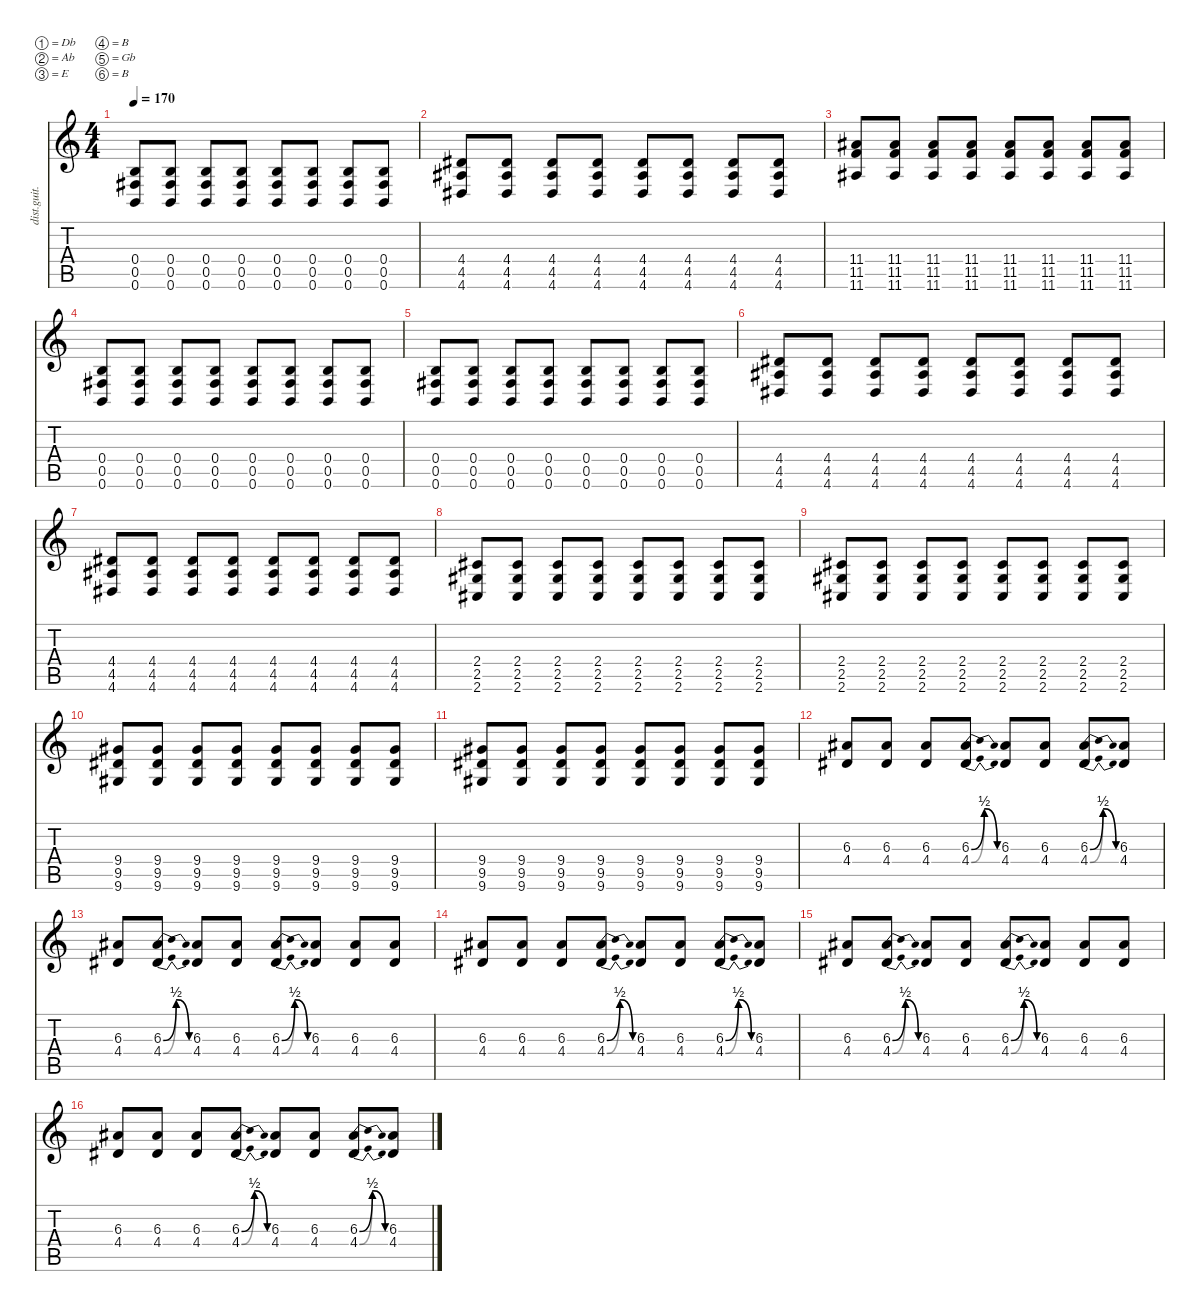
\defaultSystemsLayout 4
\hideDynamics
\bracketExtendMode nobrackets
\otherSystemsTrackNameOrientation horizontal
\track ("Distortion Guitar" "dist.guit.") {instrument distortionguitar}
\staff {score tabs}
\tuning (Db4 Ab3 E3 B2 Gb2 B1)
\ts (4 4)
\tempo 170
\clef g2
\ks c
(0.6 0.5{acc #} 0.4).8{dy mf beam Up} (0.6 0.5{acc #} 0.4).8{beam Up} (0.6 0.5{acc #} 0.4).8{beam Up} (0.6 0.5{acc #} 0.4).8{beam Up} (0.6 0.5{acc #} 0.4).8{beam Up} (0.6 0.5{acc #} 0.4).8{beam Up} (0.6 0.5{acc #} 0.4).8{beam Up} (0.6 0.5{acc #} 0.4).8{beam Up} |
(4.6{acc #} 4.5{acc #} 4.4{acc #}).8{beam Up} (4.6{acc #} 4.5{acc #} 4.4{acc #}).8{beam Up} (4.6{acc #} 4.5{acc #} 4.4{acc #}).8{beam Up} (4.6{acc #} 4.5{acc #} 4.4{acc #}).8{beam Up} (4.6{acc #} 4.5{acc #} 4.4{acc #}).8{beam Up} (4.6{acc #} 4.5{acc #} 4.4{acc #}).8{beam Up} (4.6{acc #} 4.5{acc #} 4.4{acc #}).8{beam Up} (4.6{acc #} 4.5{acc #} 4.4{acc #}).8{beam Up} |
(11.6{acc #} 11.5 11.4{acc #}).8{beam Up} (11.6{acc #} 11.5 11.4{acc #}).8{beam Up} (11.6{acc #} 11.5 11.4{acc #}).8{beam Up} (11.6{acc #} 11.5 11.4{acc #}).8{beam Up} (11.6{acc #} 11.5 11.4{acc #}).8{beam Up} (11.6{acc #} 11.5 11.4{acc #}).8{beam Up} (11.6{acc #} 11.5 11.4{acc #}).8{beam Up} (11.6{acc #} 11.5 11.4{acc #}).8{beam Up} |
(0.6 0.5{acc #} 0.4).8{beam Up} (0.6 0.5{acc #} 0.4).8{beam Up} (0.6 0.5{acc #} 0.4).8{beam Up} (0.6 0.5{acc #} 0.4).8{beam Up} (0.6 0.5{acc #} 0.4).8{beam Up} (0.6 0.5{acc #} 0.4).8{beam Up} (0.6 0.5{acc #} 0.4).8{beam Up} (0.6 0.5{acc #} 0.4).8{beam Up} |
(0.6 0.5{acc #} 0.4).8{beam Up} (0.6 0.5{acc #} 0.4).8{beam Up} (0.6 0.5{acc #} 0.4).8{beam Up} (0.6 0.5{acc #} 0.4).8{beam Up} (0.6 0.5{acc #} 0.4).8{beam Up} (0.6 0.5{acc #} 0.4).8{beam Up} (0.6 0.5{acc #} 0.4).8{beam Up} (0.6 0.5{acc #} 0.4).8{beam Up} |
(4.6{acc #} 4.5{acc #} 4.4{acc #}).8{beam Up} (4.6{acc #} 4.5{acc #} 4.4{acc #}).8{beam Up} (4.6{acc #} 4.5{acc #} 4.4{acc #}).8{beam Up} (4.6{acc #} 4.5{acc #} 4.4{acc #}).8{beam Up} (4.6{acc #} 4.5{acc #} 4.4{acc #}).8{beam Up} (4.6{acc #} 4.5{acc #} 4.4{acc #}).8{beam Up} (4.6{acc #} 4.5{acc #} 4.4{acc #}).8{beam Up} (4.6{acc #} 4.5{acc #} 4.4{acc #}).8{beam Up} |
(4.6{acc #} 4.5{acc #} 4.4{acc #}).8{beam Up} (4.6{acc #} 4.5{acc #} 4.4{acc #}).8{beam Up} (4.6{acc #} 4.5{acc #} 4.4{acc #}).8{beam Up} (4.6{acc #} 4.5{acc #} 4.4{acc #}).8{beam Up} (4.6{acc #} 4.5{acc #} 4.4{acc #}).8{beam Up} (4.6{acc #} 4.5{acc #} 4.4{acc #}).8{beam Up} (4.6{acc #} 4.5{acc #} 4.4{acc #}).8{beam Up} (4.6{acc #} 4.5{acc #} 4.4{acc #}).8{beam Up} |
(2.6{acc #} 2.5{acc #} 2.4{acc #}).8{beam Up} (2.6{acc #} 2.5{acc #} 2.4{acc #}).8{beam Up} (2.6{acc #} 2.5{acc #} 2.4{acc #}).8{beam Up} (2.6{acc #} 2.5{acc #} 2.4{acc #}).8{beam Up} (2.6{acc #} 2.5{acc #} 2.4{acc #}).8{beam Up} (2.6{acc #} 2.5{acc #} 2.4{acc #}).8{beam Up} (2.6{acc #} 2.5{acc #} 2.4{acc #}).8{beam Up} (2.6{acc #} 2.5{acc #} 2.4{acc #}).8{beam Up} |
(2.6{acc #} 2.5{acc #} 2.4{acc #}).8{beam Up} (2.6{acc #} 2.5{acc #} 2.4{acc #}).8{beam Up} (2.6{acc #} 2.5{acc #} 2.4{acc #}).8{beam Up} (2.6{acc #} 2.5{acc #} 2.4{acc #}).8{beam Up} (2.6{acc #} 2.5{acc #} 2.4{acc #}).8{beam Up} (2.6{acc #} 2.5{acc #} 2.4{acc #}).8{beam Up} (2.6{acc #} 2.5{acc #} 2.4{acc #}).8{beam Up} (2.6{acc #} 2.5{acc #} 2.4{acc #}).8{beam Up} |
(9.6{acc #} 9.5{acc #} 9.4{acc #}).8{beam Up} (9.6{acc #} 9.5{acc #} 9.4{acc #}).8{beam Up} (9.6{acc #} 9.5{acc #} 9.4{acc #}).8{beam Up} (9.6{acc #} 9.5{acc #} 9.4{acc #}).8{beam Up} (9.6{acc #} 9.5{acc #} 9.4{acc #}).8{beam Up} (9.6{acc #} 9.5{acc #} 9.4{acc #}).8{beam Up} (9.6{acc #} 9.5{acc #} 9.4{acc #}).8{beam Up} (9.6{acc #} 9.5{acc #} 9.4{acc #}).8{beam Up} |
(9.6{acc #} 9.5{acc #} 9.4{acc #}).8{beam Up} (9.6{acc #} 9.5{acc #} 9.4{acc #}).8{beam Up} (9.6{acc #} 9.5{acc #} 9.4{acc #}).8{beam Up} (9.6{acc #} 9.5{acc #} 9.4{acc #}).8{beam Up} (9.6{acc #} 9.5{acc #} 9.4{acc #}).8{beam Up} (9.6{acc #} 9.5{acc #} 9.4{acc #}).8{beam Up} (9.6{acc #} 9.5{acc #} 9.4{acc #}).8{beam Up} (9.6{acc #} 9.5{acc #} 9.4{acc #}).8{beam Up} |
(4.4{acc #} 6.3{acc #}).8{beam Up} (4.4{acc #} 6.3{acc #}).8{beam Up} (4.4{acc #} 6.3{acc #}).8{beam Up} (4.4{be (bendrelease 0 0 10.799999999999999 2 20.4 2 30 0) acc #} 6.3{be (bendrelease 0 0 9.6 2 20.4 2 30 0) acc #}).8{beam Up} (4.4{acc #} 6.3{acc #}).8{beam Up} (4.4{acc #} 6.3{acc #}).8{beam Up} (4.4{be (bendrelease 0 0 10.2 2 20.4 2 30 0) acc #} 6.3{be (bendrelease 0 0 10.799999999999999 2 20.4 2 30 0) acc #}).8{beam Up} (4.4{acc #} 6.3{acc #}).8{beam Up} |
(6.3{acc #} 4.4{acc #}).8{beam Up} (6.3{be (bendrelease 0 0 10.799999999999999 2 20.4 2 30 0) acc #} 4.4{be (bendrelease 0 0 10.2 2 20.4 2 30 0) acc #}).8{beam Up} (6.3{acc #} 4.4{acc #}).8{beam Up} (6.3{acc #} 4.4{acc #}).8{beam Up} (6.3{be (bendrelease 0 0 9.6 2 20.4 2 30 0) acc #} 4.4{be (bendrelease 0 0 9.6 2 20.4 2 30 0) acc #}).8{beam Up} (6.3{acc #} 4.4{acc #}).8{beam Up} (6.3{acc #} 4.4{acc #}).8{beam Up} (6.3{acc #} 4.4{acc #}).8{beam Up} |
(4.4{acc #} 6.3{acc #}).8{beam Up} (4.4{acc #} 6.3{acc #}).8{beam Up} (4.4{acc #} 6.3{acc #}).8{beam Up} (4.4{be (bendrelease 0 0 10.799999999999999 2 20.4 2 30 0) acc #} 6.3{be (bendrelease 0 0 9.6 2 20.4 2 30 0) acc #}).8{beam Up} (4.4{acc #} 6.3{acc #}).8{beam Up} (4.4{acc #} 6.3{acc #}).8{beam Up} (4.4{be (bendrelease 0 0 10.2 2 20.4 2 30 0) acc #} 6.3{be (bendrelease 0 0 10.799999999999999 2 20.4 2 30 0) acc #}).8{beam Up} (4.4{acc #} 6.3{acc #}).8{beam Up} |
(6.3{acc #} 4.4{acc #}).8{beam Up} (6.3{be (bendrelease 0 0 10.799999999999999 2 20.4 2 30 0) acc #} 4.4{be (bendrelease 0 0 10.2 2 20.4 2 30 0) acc #}).8{beam Up} (6.3{acc #} 4.4{acc #}).8{beam Up} (6.3{acc #} 4.4{acc #}).8{beam Up} (6.3{be (bendrelease 0 0 9.6 2 20.4 2 30 0) acc #} 4.4{be (bendrelease 0 0 9.6 2 20.4 2 30 0) acc #}).8{beam Up} (6.3{acc #} 4.4{acc #}).8{beam Up} (6.3{acc #} 4.4{acc #}).8{beam Up} (6.3{acc #} 4.4{acc #}).8{beam Up} |
(4.4{acc #} 6.3{acc #}).8{beam Up} (4.4{acc #} 6.3{acc #}).8{beam Up} (4.4{acc #} 6.3{acc #}).8{beam Up} (4.4{be (bendrelease 0 0 10.799999999999999 2 20.4 2 30 0) acc #} 6.3{be (bendrelease 0 0 9.6 2 20.4 2 30 0) acc #}).8{beam Up} (4.4{acc #} 6.3{acc #}).8{beam Up} (4.4{acc #} 6.3{acc #}).8{beam Up} (4.4{be (bendrelease 0 0 10.2 2 20.4 2 30 0) acc #} 6.3{be (bendrelease 0 0 10.799999999999999 2 20.4 2 30 0) acc #}).8{beam Up} (4.4{acc #} 6.3{acc #}).8{beam Up}
